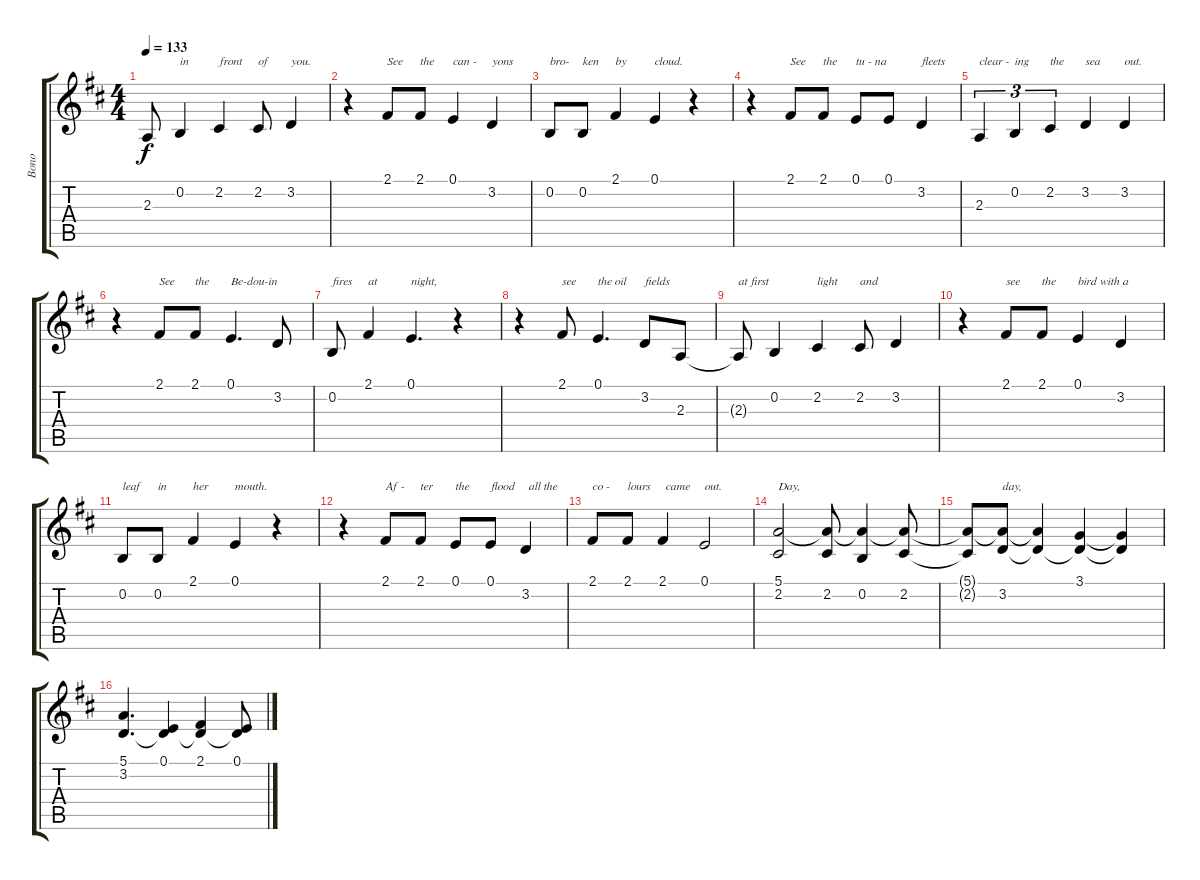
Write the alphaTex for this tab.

\track ("Bono" "Bono") {instrument pad5bowed}
\staff {score tabs}
\tuning (E4 B3 G3 D3 A2 E2) {hide}
\ts (4 4)
\tempo 133
\clef g2
\ks d
2.3{t}.8{dy f} 0.2.4{txt "in"} 2.2.4{txt "front"} 2.2.8{txt "of"} 3.2.4{txt "you."} |
r.4 2.1.8{txt "See"} 2.1.8{txt "the"} 0.1.4{txt "can -"} 3.2.4{txt "yons"} |
0.2.8{txt "bro-"} 0.2.8{txt "ken"} 2.1.4{txt "by"} 0.1.4{txt "cloud."} r.4 |
r.4 2.1.8{txt "See"} 2.1.8{txt "the"} 0.1.8{txt "tu - na"} 0.1.8 3.2.4{txt "fleets"} |
2.3.4{tu (3 2) txt "clear - "} 0.2.4{tu (3 2) txt "ing"} 2.2.4{tu (3 2) txt "the"} 3.2.4{txt "sea"} 3.2.4{txt "out."} |
r.4 2.1.8{txt "See"} 2.1.8{txt "the"} 0.1.4{d txt "Be-dou-in"} 3.2.8 |
0.2.8{txt "fires"} 2.1.4{txt "at"} 0.1.4{d txt "night,"} r.4 |
r.4 2.1.8{txt "see "} 0.1.4{d txt "the oil"} 3.2.8{txt "fields"} 2.3.8 |
2.3{t}.8{txt "at first"} 0.2.4 2.2.4{txt "light"} 2.2.8{txt "and"} 3.2.4 |
r.4 2.1.8{txt "see "} 2.1.8{txt "the"} 0.1.4{txt "bird with a"} 3.2.4 |
0.2.8{txt "leaf"} 0.2.8{txt "in"} 2.1.4{txt "her"} 0.1.4{txt "mouth."} r.4 |
r.4 2.1.8{txt "Af -"} 2.1.8{txt "ter"} 0.1.8{txt "the"} 0.1.8{txt "flood"} 3.2.4{txt " all the"} |
2.1.8{txt "co - "} 2.1.8{txt "lours"} 2.1.4{txt " came"} 0.1.2{txt "out."} |
(5.1 2.2).2{txt "Day,"} (5.1{t} 2.2).8 (5.1{t} 0.2).4 (5.1{t} 2.2).8 |
(5.1{t} 2.2{t}).8 (5.1{t} 3.2).8{txt "day,"} (5.1{t} 3.2{t}).4 (3.1 3.2{t}).4 (3.1{t} 3.2{t}).4 |
(5.1 3.2).4{d} (0.1 3.2{t}).4 (2.1 3.2{t}).4 (0.1 3.2{t}).8
